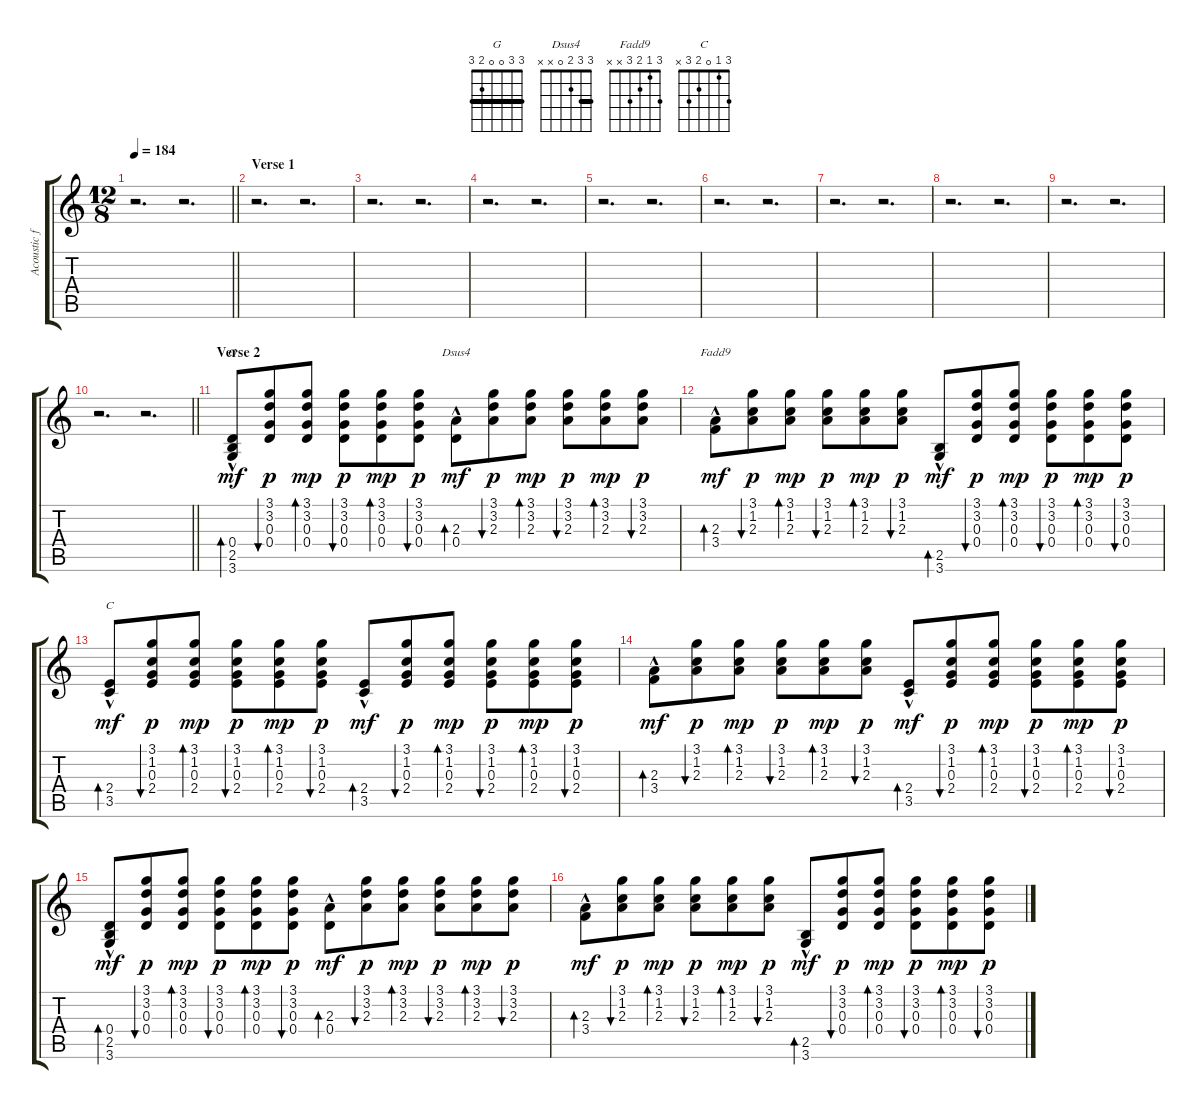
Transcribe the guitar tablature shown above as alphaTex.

\track ("Acoustic fill guitar" "Acoustic f") {instrument acousticguitarsteel}
\staff {score tabs}
\tuning (E4 B3 G3 D3 A2 E2) {hide}
\chord ("G" 3 3 0 0 2 3) {barre 3}
\chord ("Dsus4" 3 3 2 0 x x) {barre 3}
\chord ("Fadd9" 3 1 2 3 x x)
\chord ("C" 3 1 0 2 3 x)
\ts (12 8)
\tempo 184
\clef g2
\barLineRight lightlight
\ks c
r.2{d dy mf instrument acousticguitarsteel} r.2{d} |
\section ("" "Verse 1")
r.2{d} r.2{d} |
r.2{d} r.2{d} |
r.2{d} r.2{d} |
r.2{d} r.2{d} |
r.2{d} r.2{d} |
r.2{d} r.2{d} |
r.2{d} r.2{d} |
r.2{d} r.2{d} |
\barLineRight lightlight
r.2{d} r.2{d} |
\section ("" "Verse 2")
(0.4 2.5{hac} 3.6{hac}).8{bd 60 ch "G"} (3.1 3.2 0.3 0.4).8{bu 60 dy p} (3.1 3.2 0.3 0.4).8{bd 60 dy mp} (3.1 3.2 0.3 0.4).8{bu 60 dy p} (3.1 3.2 0.3 0.4).8{bd 60 dy mp} (3.1 3.2 0.3 0.4).8{bu 60 dy p} (2.3 0.4{hac}).8{bd 60 ch "Dsus4" dy mf} (3.1 3.2 2.3).8{bu 60 dy p} (3.1 3.2 2.3).8{bd 60 dy mp} (3.1 3.2 2.3).8{bu 60 dy p} (3.1 3.2 2.3).8{bd 60 dy mp} (3.1 3.2 2.3).8{bu 60 dy p} |
(2.3 3.4{hac}).8{bd 60 ch "Fadd9" dy mf} (3.1 1.2 2.3).8{bu 60 dy p} (3.1 1.2 2.3).8{bd 60 dy mp} (3.1 1.2 2.3).8{bu 60 dy p} (3.1 1.2 2.3).8{bd 60 dy mp} (3.1 1.2 2.3).8{bu 60 dy p} (2.5{hac} 3.6{hac}).8{bd 60 dy mf} (3.1 3.2 0.3 0.4).8{bu 60 dy p} (3.1 3.2 0.3 0.4).8{bd 60 dy mp} (3.1 3.2 0.3 0.4).8{bu 60 dy p} (3.1 3.2 0.3 0.4).8{bd 60 dy mp} (3.1 3.2 0.3 0.4).8{bu 60 dy p} |
(2.4 3.5{hac}).8{bd 60 ch "C" dy mf} (3.1 1.2 0.3 2.4).8{bu 60 dy p} (3.1 1.2 0.3 2.4).8{bd 60 dy mp} (3.1 1.2 0.3 2.4).8{bu 60 dy p} (3.1 1.2 0.3 2.4).8{bd 60 dy mp} (3.1 1.2 0.3 2.4).8{bu 60 dy p} (2.4 3.5{hac}).8{bd 60 dy mf} (3.1 1.2 0.3 2.4).8{bu 60 dy p} (3.1 1.2 0.3 2.4).8{bd 60 dy mp} (3.1 1.2 0.3 2.4).8{bu 60 dy p} (3.1 1.2 0.3 2.4).8{bd 60 dy mp} (3.1 1.2 0.3 2.4).8{bu 60 dy p} |
(2.3 3.4{hac}).8{bd 60 dy mf} (3.1 1.2 2.3).8{bu 60 dy p} (3.1 1.2 2.3).8{bd 60 dy mp} (3.1 1.2 2.3).8{bu 60 dy p} (3.1 1.2 2.3).8{bd 60 dy mp} (3.1 1.2 2.3).8{bu 60 dy p} (2.4{hac} 3.5{hac}).8{bd 60 dy mf} (3.1 1.2 0.3 2.4).8{bu 60 dy p} (3.1 1.2 0.3 2.4).8{bd 60 dy mp} (3.1 1.2 0.3 2.4).8{bu 60 dy p} (3.1 1.2 0.3 2.4).8{bd 60 dy mp} (3.1 1.2 0.3 2.4).8{bu 60 dy p} |
(0.4 2.5{hac} 3.6{hac}).8{bd 60 dy mf} (3.1 3.2 0.3 0.4).8{bu 60 dy p} (3.1 3.2 0.3 0.4).8{bd 60 dy mp} (3.1 3.2 0.3 0.4).8{bu 60 dy p} (3.1 3.2 0.3 0.4).8{bd 60 dy mp} (3.1 3.2 0.3 0.4).8{bu 60 dy p} (2.3 0.4{hac}).8{bd 60 dy mf} (3.1 3.2 2.3).8{bu 60 dy p} (3.1 3.2 2.3).8{bd 60 dy mp} (3.1 3.2 2.3).8{bu 60 dy p} (3.1 3.2 2.3).8{bd 60 dy mp} (3.1 3.2 2.3).8{bu 60 dy p} |
(2.3 3.4{hac}).8{bd 60 dy mf} (3.1 1.2 2.3).8{bu 60 dy p} (3.1 1.2 2.3).8{bd 60 dy mp} (3.1 1.2 2.3).8{bu 60 dy p} (3.1 1.2 2.3).8{bd 60 dy mp} (3.1 1.2 2.3).8{bu 60 dy p} (2.5{hac} 3.6{hac}).8{bd 60 dy mf} (3.1 3.2 0.3 0.4).8{bu 60 dy p} (3.1 3.2 0.3 0.4).8{bd 60 dy mp} (3.1 3.2 0.3 0.4).8{bu 60 dy p} (3.1 3.2 0.3 0.4).8{bd 60 dy mp} (3.1 3.2 0.3 0.4).8{bu 60 dy p}
